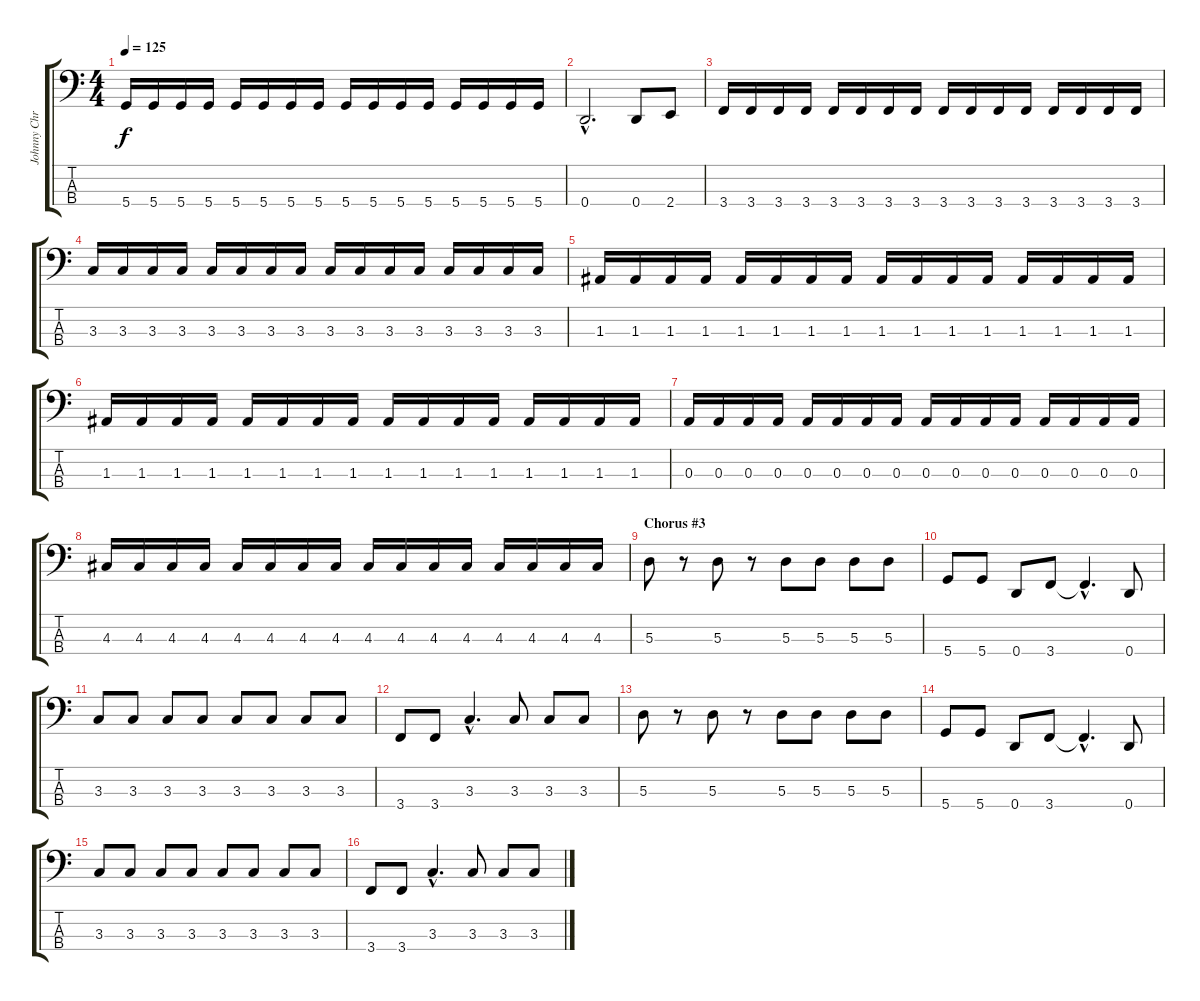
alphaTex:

\track ("Johnny Christ" "Johnny Chr") {instrument electricbasspick}
\staff {score tabs}
\tuning (G2 D2 A1 D1) {hide}
\ts (4 4)
\tempo 125
\clef f4
\ks c
5.4.16{dy f} 5.4.16 5.4.16 5.4.16 5.4.16 5.4.16 5.4.16 5.4.16 5.4.16 5.4.16 5.4.16 5.4.16 5.4.16 5.4.16 5.4.16 5.4.16 |
0.4{hac}.2{d} 0.4.8 2.4.8 |
3.4.16 3.4.16 3.4.16 3.4.16 3.4.16 3.4.16 3.4.16 3.4.16 3.4.16 3.4.16 3.4.16 3.4.16 3.4.16 3.4.16 3.4.16 3.4.16 |
3.3.16 3.3.16 3.3.16 3.3.16 3.3.16 3.3.16 3.3.16 3.3.16 3.3.16 3.3.16 3.3.16 3.3.16 3.3.16 3.3.16 3.3.16 3.3.16 |
1.3.16 1.3.16 1.3.16 1.3.16 1.3.16 1.3.16 1.3.16 1.3.16 1.3.16 1.3.16 1.3.16 1.3.16 1.3.16 1.3.16 1.3.16 1.3.16 |
1.3.16 1.3.16 1.3.16 1.3.16 1.3.16 1.3.16 1.3.16 1.3.16 1.3.16 1.3.16 1.3.16 1.3.16 1.3.16 1.3.16 1.3.16 1.3.16 |
0.3.16 0.3.16 0.3.16 0.3.16 0.3.16 0.3.16 0.3.16 0.3.16 0.3.16 0.3.16 0.3.16 0.3.16 0.3.16 0.3.16 0.3.16 0.3.16 |
4.3.16 4.3.16 4.3.16 4.3.16 4.3.16 4.3.16 4.3.16 4.3.16 4.3.16 4.3.16 4.3.16 4.3.16 4.3.16 4.3.16 4.3.16 4.3.16 |
\section ("" "Chorus #3")
5.3.8 r.8 5.3.8 r.8 5.3.8 5.3.8 5.3.8 5.3.8 |
5.4.8 5.4.8 0.4.8 3.4.8 3.4{hac t}.4{d} 0.4.8 |
3.3.8 3.3.8 3.3.8 3.3.8 3.3.8 3.3.8 3.3.8 3.3.8 |
3.4.8 3.4.8 3.3{hac}.4{d} 3.3.8 3.3.8 3.3.8 |
5.3.8 r.8 5.3.8 r.8 5.3.8 5.3.8 5.3.8 5.3.8 |
5.4.8 5.4.8 0.4.8 3.4.8 3.4{hac t}.4{d} 0.4.8 |
3.3.8 3.3.8 3.3.8 3.3.8 3.3.8 3.3.8 3.3.8 3.3.8 |
3.4.8 3.4.8 3.3{hac}.4{d} 3.3.8 3.3.8 3.3.8
